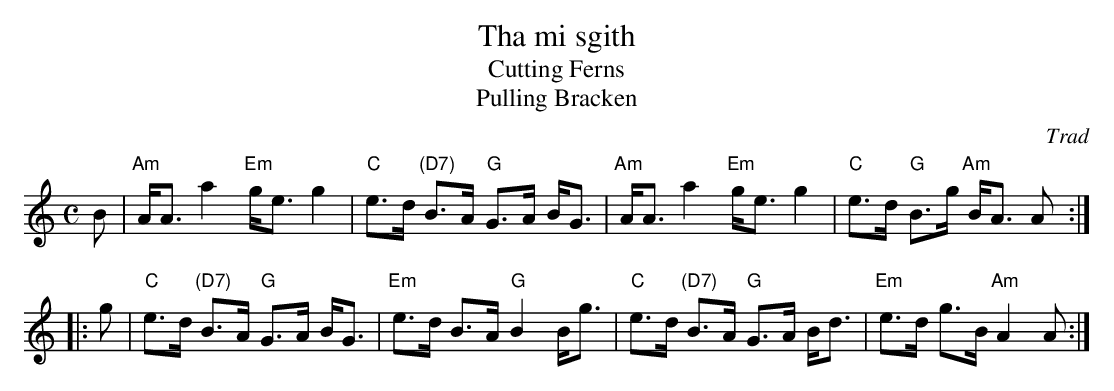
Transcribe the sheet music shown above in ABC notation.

X:1
T: Tha mi sgith
T: Cutting Ferns
T: Pulling Bracken
C: Trad
M: C
L: 1/8
K: Am
B \
| "Am"A<A a2 "Em"g<e g2 | "C"e>d "(D7)"B>A  "G"G>A B<G \
| "Am"A<A a2 "Em"g<e g2 | "C"e>d  "G"  B>g "Am"B<A A :|
|: g \
| "C"e>d "(D7)"B>A "G"G>A B<G | "Em"e>d B>A  "G"B2 B<g \
| "C"e>d "(D7)"B>A "G"G>A B<d | "Em"e>d g>B "Am"A2 A :|
